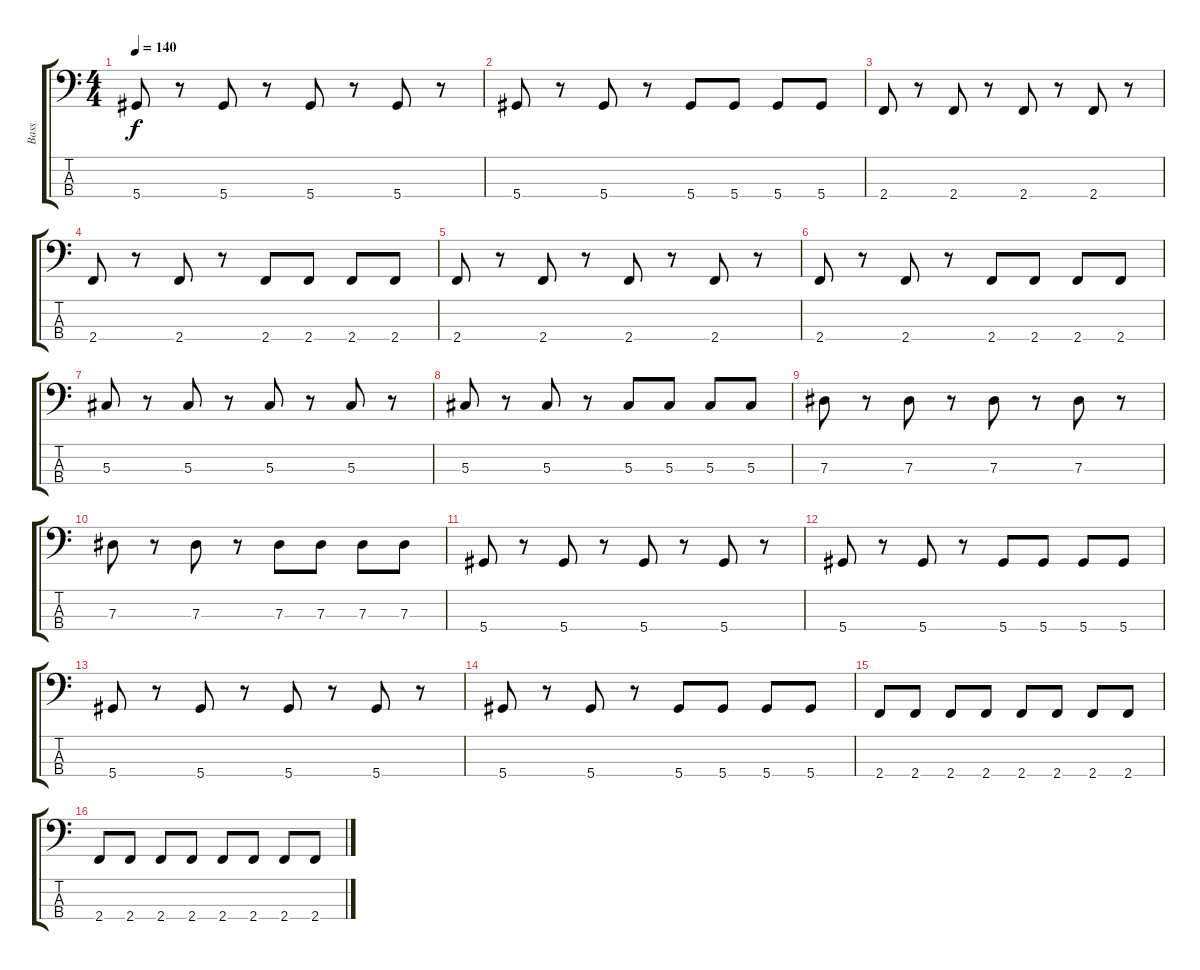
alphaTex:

\track ("Bass" "Bass") {instrument electricbasspick}
\staff {score tabs}
\tuning (Gb2 Db2 Ab1 Eb1) {hide}
\ts (4 4)
\tempo 140
\clef f4
\ks c
5.4.8{dy f} r.8 5.4.8 r.8 5.4.8 r.8 5.4.8 r.8 |
5.4.8 r.8 5.4.8 r.8 5.4.8 5.4.8 5.4.8 5.4.8 |
2.4.8 r.8 2.4.8 r.8 2.4.8 r.8 2.4.8 r.8 |
2.4.8 r.8 2.4.8 r.8 2.4.8 2.4.8 2.4.8 2.4.8 |
2.4.8 r.8 2.4.8 r.8 2.4.8 r.8 2.4.8 r.8 |
2.4.8 r.8 2.4.8 r.8 2.4.8 2.4.8 2.4.8 2.4.8 |
5.3.8 r.8 5.3.8 r.8 5.3.8 r.8 5.3.8 r.8 |
5.3.8 r.8 5.3.8 r.8 5.3.8 5.3.8 5.3.8 5.3.8 |
7.3.8 r.8 7.3.8 r.8 7.3.8 r.8 7.3.8 r.8 |
7.3.8 r.8 7.3.8 r.8 7.3.8 7.3.8 7.3.8 7.3.8 |
5.4.8 r.8 5.4.8 r.8 5.4.8 r.8 5.4.8 r.8 |
5.4.8 r.8 5.4.8 r.8 5.4.8 5.4.8 5.4.8 5.4.8 |
5.4.8 r.8 5.4.8 r.8 5.4.8 r.8 5.4.8 r.8 |
5.4.8 r.8 5.4.8 r.8 5.4.8 5.4.8 5.4.8 5.4.8 |
2.4.8 2.4.8 2.4.8 2.4.8 2.4.8 2.4.8 2.4.8 2.4.8 |
2.4.8 2.4.8 2.4.8 2.4.8 2.4.8 2.4.8 2.4.8 2.4.8
